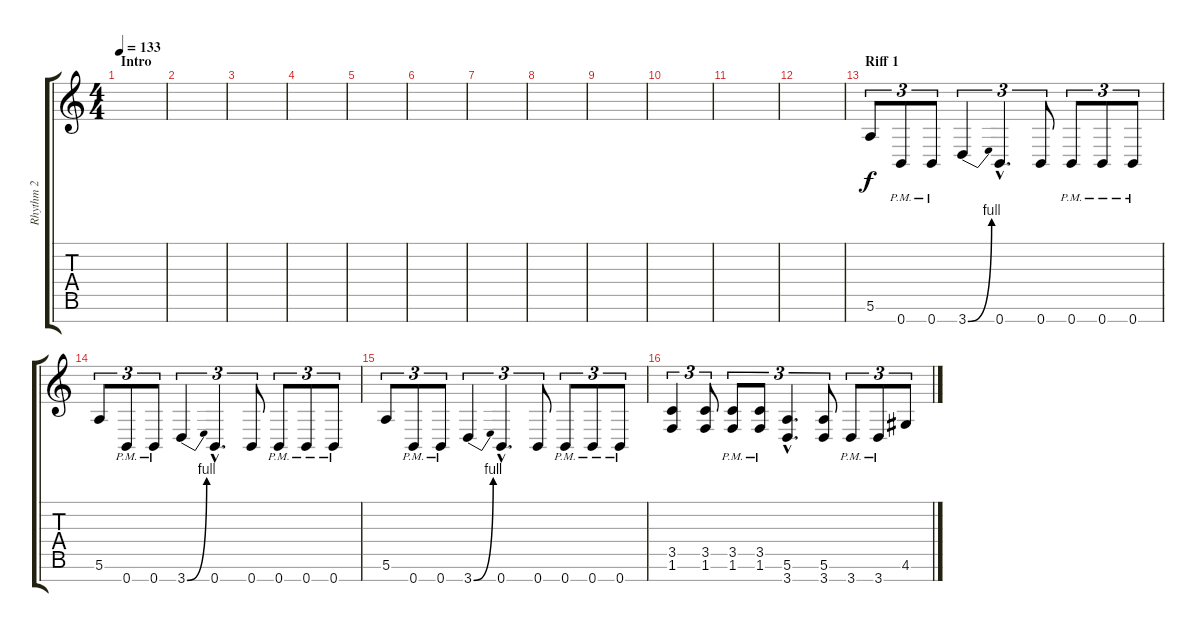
\track ("Rhythm 2" "Rhythm 2") {instrument overdrivenguitar}
\staff {score tabs}
\tuning (E4 B3 G3 D3 A2 E2 B1) {hide}
\ts (4 4)
\section ("" "Intro")
\tempo 133
\clef g2
\ks c
|
|
|
|
|
|
|
|
|
|
|
|
\section ("" "Riff 1")
5.6.8{tu (3 2)} 0.7{pm}.8{tu (3 2)} 0.7{pm}.8{tu (3 2)} 3.7{be (bend 0 0 60 4)}.4{tu (3 2)} 0.7{hac}.4{d tu (3 2)} 0.7.8{tu (3 2)} 0.7{pm}.8{tu (3 2)} 0.7{pm}.8{tu (3 2)} 0.7{pm}.8{tu (3 2)} |
5.6.8{tu (3 2)} 0.7{pm}.8{tu (3 2)} 0.7{pm}.8{tu (3 2)} 3.7{be (bend 0 0 60 4)}.4{tu (3 2)} 0.7{hac}.4{d tu (3 2)} 0.7.8{tu (3 2)} 0.7{pm}.8{tu (3 2)} 0.7{pm}.8{tu (3 2)} 0.7{pm}.8{tu (3 2)} |
5.6.8{tu (3 2)} 0.7{pm}.8{tu (3 2)} 0.7{pm}.8{tu (3 2)} 3.7{be (bend 0 0 60 4)}.4{tu (3 2)} 0.7{hac}.4{d tu (3 2)} 0.7.8{tu (3 2)} 0.7{pm}.8{tu (3 2)} 0.7{pm}.8{tu (3 2)} 0.7{pm}.8{tu (3 2)} |
(3.5 1.6).4{tu (3 2)} (3.5 1.6).8{tu (3 2)} (3.5{pm} 1.6{pm}).8{tu (3 2)} (3.5{pm} 1.6{pm}).8{tu (3 2)} (5.6{hac} 3.7{hac}).4{d tu (3 2)} (5.6 3.7).8{tu (3 2)} 3.7{pm}.8{tu (3 2)} 3.7{pm}.8{tu (3 2)} 4.6.8{tu (3 2)}
